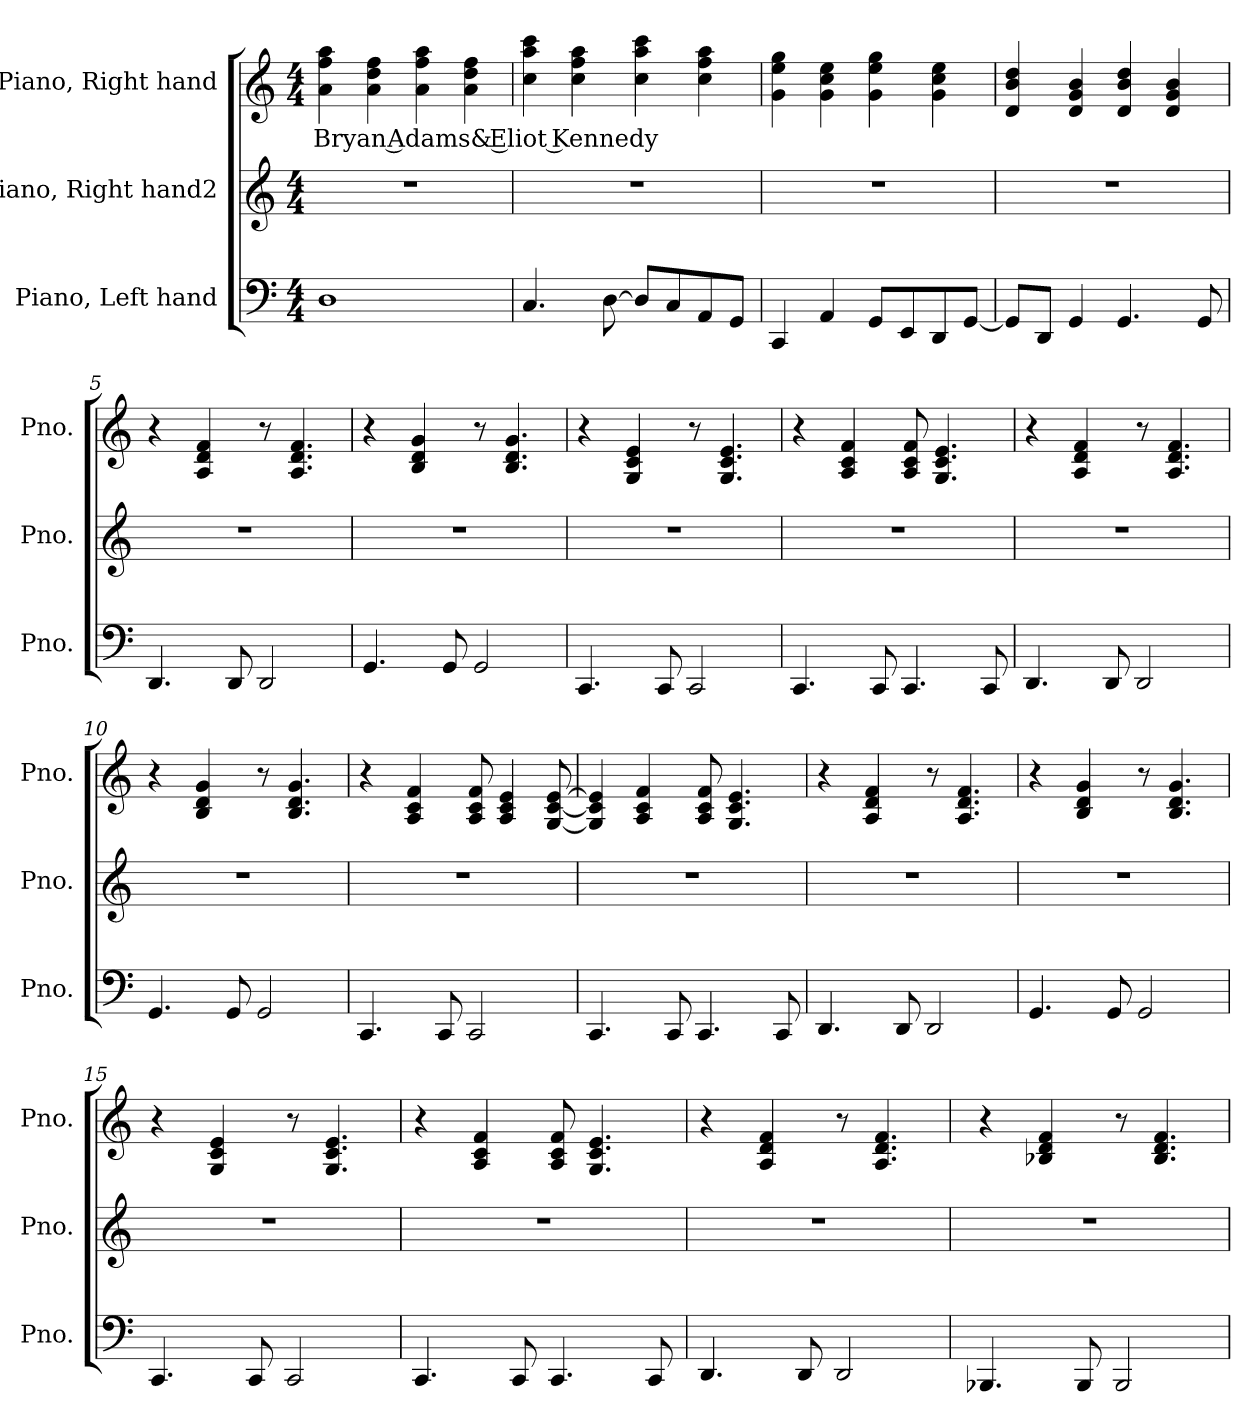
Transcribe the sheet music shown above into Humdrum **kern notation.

**kern	**kern	**kern	**text
*part3	*part2	*part1	*part1
*staff3	*staff2	*staff1	*staff1
*I"Piano, Left hand	*I"Piano, Right hand2	*I"Piano, Right hand	*
*I'Pno.	*I'Pno.	*I'Pno.	*
*clefF4	*clefG2	*clefG2	*
*k[]	*k[]	*k[]	*
*M4/4	*M4/4	*M4/4	*
*MM126	*MM126	*MM126	*
=1	=1	=1	=1
!	!	!	!LO:LY:b
1D	1r	4a\ 4ff\ 4aa\	Bryan Adams& Eliot Kennedy
.	.	4a\ 4dd\ 4ff\	.
.	.	4a\ 4ff\ 4aa\	.
.	.	4a\ 4dd\ 4ff\	.
=2	=2	=2	=2
4.C/	1r	4cc\ 4aa\ 4ccc\	.
.	.	4cc\ 4ff\ 4aa\	.
[8D\	.	.	.
8D/L]	.	4cc\ 4aa\ 4ccc\	.
8C/	.	.	.
8AA/	.	4cc\ 4ff\ 4aa\	.
8GG/J	.	.	.
=3	=3	=3	=3
4CC/	1r	4g\ 4ee\ 4gg\	.
4AA/	.	4g\ 4cc\ 4ee\	.
8GG/L	.	4g\ 4ee\ 4gg\	.
8EE/	.	.	.
8DD/	.	4g\ 4cc\ 4ee\	.
[8GG/J	.	.	.
!!LO:LB:g=z
=4	=4	=4	=4
8GG/L]	1r	4d/ 4b/ 4dd/	.
8DD/J	.	.	.
4GG/	.	4d/ 4g/ 4b/	.
4.GG/	.	4d/ 4b/ 4dd/	.
.	.	4d/ 4g/ 4b/	.
8GG/	.	.	.
=5	=5	=5	=5
4.DD/	1r	4r	.
.	.	4A/ 4d/ 4f/	.
8DD/	.	.	.
2DD/	.	8r	.
.	.	4.A/ 4.d/ 4.f/	.
=6	=6	=6	=6
4.GG/	1r	4r	.
.	.	4B/ 4d/ 4g/	.
8GG/	.	.	.
2GG/	.	8r	.
.	.	4.B/ 4.d/ 4.g/	.
=7	=7	=7	=7
4.CC/	1r	4r	.
.	.	4G/ 4c/ 4e/	.
8CC/	.	.	.
2CC/	.	8r	.
.	.	4.G/ 4.c/ 4.e/	.
=8	=8	=8	=8
4.CC/	1r	4r	.
.	.	4A/ 4c/ 4f/	.
8CC/	.	.	.
4.CC/	.	8A/ 8c/ 8f/	.
.	.	4.G/ 4.c/ 4.e/	.
8CC/	.	.	.
=9	=9	=9	=9
4.DD/	1r	4r	.
.	.	4A/ 4d/ 4f/	.
8DD/	.	.	.
2DD/	.	8r	.
.	.	4.A/ 4.d/ 4.f/	.
!!LO:LB:g=z
=10	=10	=10	=10
4.GG/	1r	4r	.
.	.	4B/ 4d/ 4g/	.
8GG/	.	.	.
2GG/	.	8r	.
.	.	4.B/ 4.d/ 4.g/	.
=11	=11	=11	=11
4.CC/	1r	4r	.
.	.	4A/ 4c/ 4f/	.
8CC/	.	.	.
2CC/	.	8A/ 8c/ 8f/	.
.	.	4A/ 4c/ 4e/	.
.	.	[8G/ [8c/ [8e/	.
=12	=12	=12	=12
4.CC/	1r	4G/] 4c/] 4e/]	.
.	.	4A/ 4c/ 4f/	.
8CC/	.	.	.
4.CC/	.	8A/ 8c/ 8f/	.
.	.	4.G/ 4.c/ 4.e/	.
8CC/	.	.	.
=13	=13	=13	=13
4.DD/	1r	4r	.
.	.	4A/ 4d/ 4f/	.
8DD/	.	.	.
2DD/	.	8r	.
.	.	4.A/ 4.d/ 4.f/	.
=14	=14	=14	=14
4.GG/	1r	4r	.
.	.	4B/ 4d/ 4g/	.
8GG/	.	.	.
2GG/	.	8r	.
.	.	4.B/ 4.d/ 4.g/	.
=15	=15	=15	=15
4.CC/	1r	4r	.
.	.	4G/ 4c/ 4e/	.
8CC/	.	.	.
2CC/	.	8r	.
.	.	4.G/ 4.c/ 4.e/	.
!!LO:LB:g=z
=16	=16	=16	=16
4.CC/	1r	4r	.
.	.	4A/ 4c/ 4f/	.
8CC/	.	.	.
4.CC/	.	8A/ 8c/ 8f/	.
.	.	4.G/ 4.c/ 4.e/	.
8CC/	.	.	.
=17	=17	=17	=17
4.DD/	1r	4r	.
.	.	4A/ 4d/ 4f/	.
8DD/	.	.	.
2DD/	.	8r	.
.	.	4.A/ 4.d/ 4.f/	.
=18	=18	=18	=18
4.BBB-X/	1r	4r	.
.	.	4B-X/ 4d/ 4f/	.
8BBB-/	.	.	.
2BBB-/	.	8r	.
.	.	4.B-/ 4.d/ 4.f/	.
=	=	=	=
*-	*-	*-	*-
